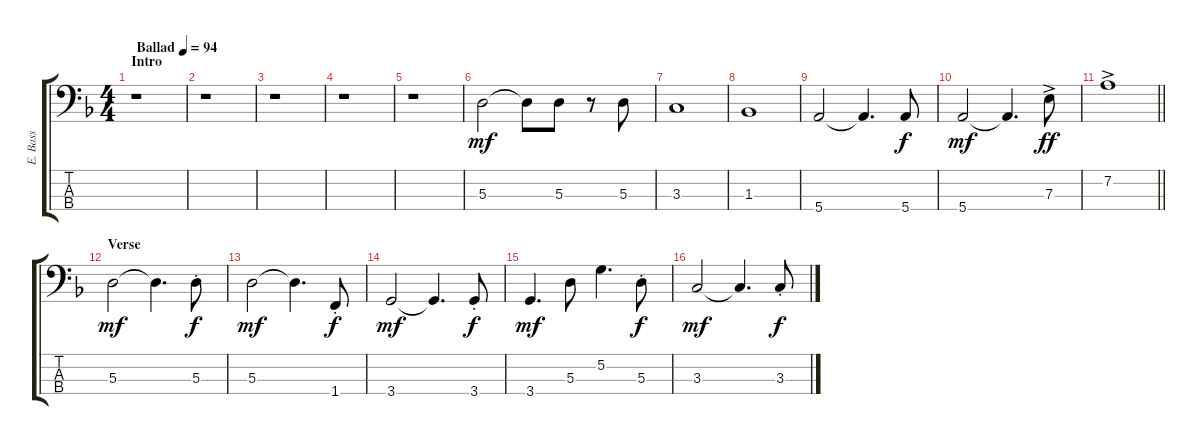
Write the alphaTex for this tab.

\track ("E. Bass" "E. Bass") {instrument electricbassfinger}
\staff {score tabs}
\tuning (G2 D2 A1 E1) {hide}
\ts (4 4)
\section ("" "Intro")
\tempo (94 "Ballad")
\clef f4
\ks dminor
r.1{dy mf instrument electricbassfinger} |
r.1 |
r.1 |
r.1 |
r.1 |
5.3.2 5.3{t}.8 5.3.8 r.8 5.3.8 |
3.3.1 |
1.3.1 |
5.4.2 5.4{t}.4{d} 5.4.8{dy f} |
5.4.2{dy mf} 5.4{t}.4{d} 7.3{ac}.8{dy ff} |
\barLineRight lightlight
7.2{ac}.1 |
\section ("" "Verse")
5.3.2{dy mf} 5.3{t}.4{d} 5.3{st}.8{dy f} |
5.3.2{dy mf} 5.3{t}.4{d} 1.4{st}.8{dy f} |
3.4.2{dy mf} 3.4{t}.4{d} 3.4{st}.8{dy f} |
3.4.4{d dy mf} 5.3.8 5.2.4{d} 5.3{st}.8{dy f} |
3.3.2{dy mf} 3.3{t}.4{d} 3.3{st}.8{dy f}
